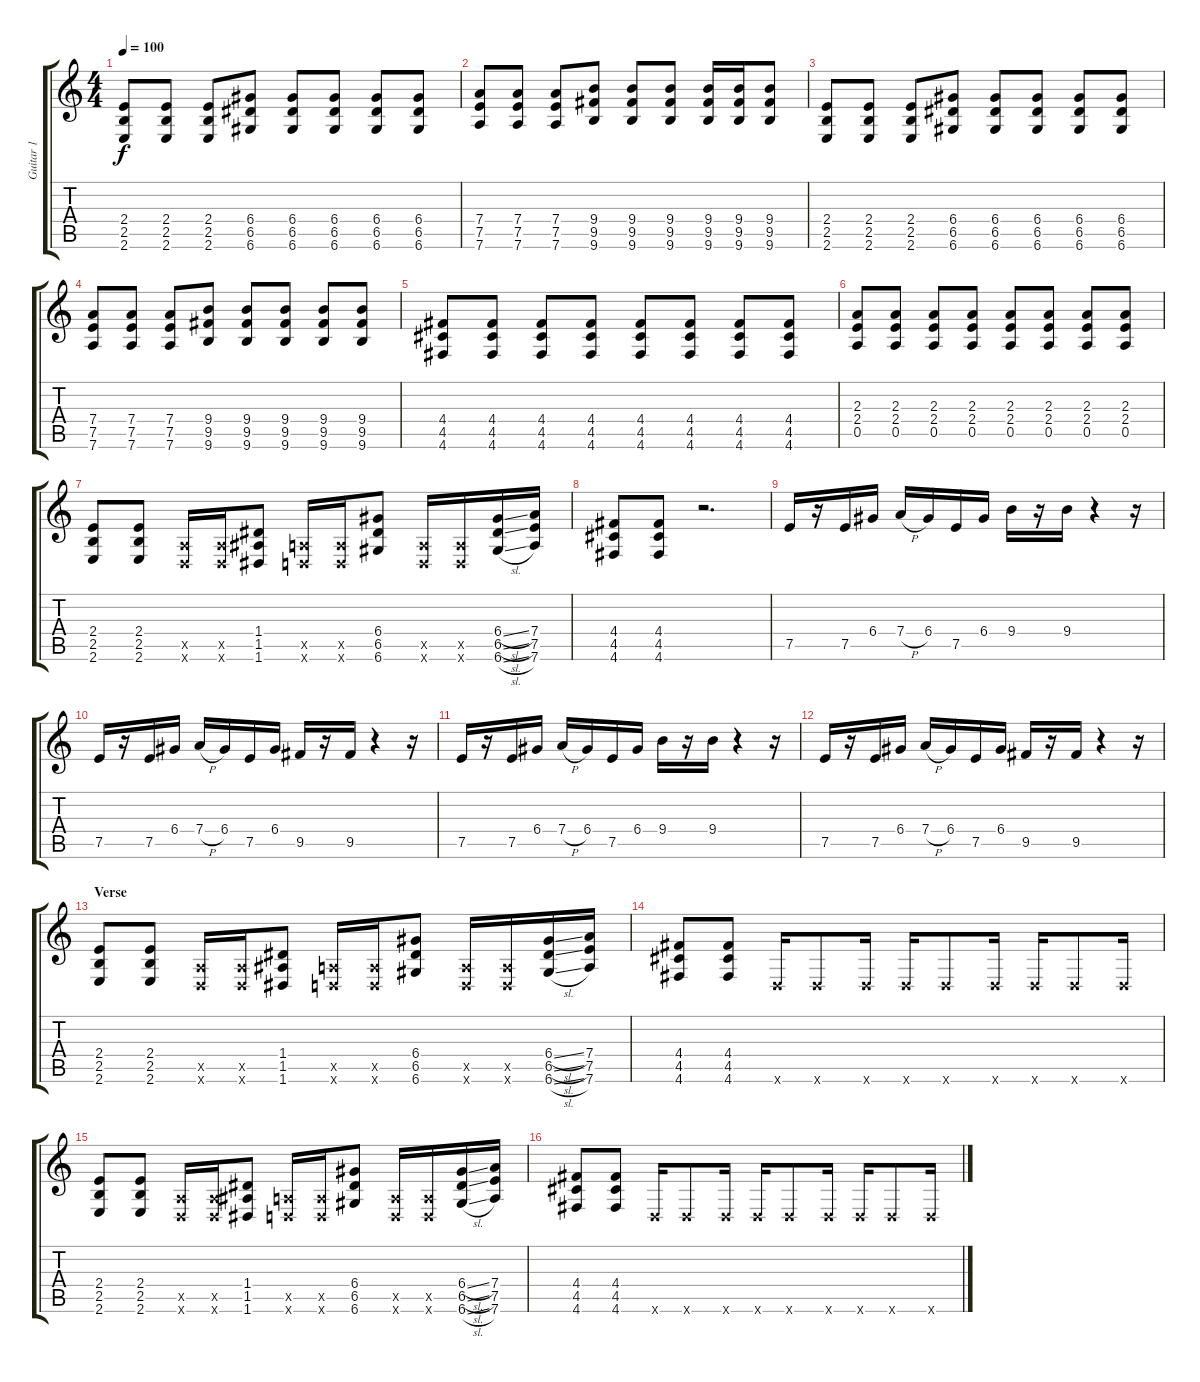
\track ("Guitar 1" "Guitar 1") {instrument distortionguitar}
\staff {score tabs}
\tuning (E4 B3 G3 D3 A2 D2) {hide}
\ts (4 4)
\tempo 100
\clef g2
\ks c
(2.4 2.5 2.6).8{dy f} (2.4 2.5 2.6).8 (2.4 2.5 2.6).8 (6.4 6.5 6.6).8 (6.4 6.5 6.6).8 (6.4 6.5 6.6).8 (6.4 6.5 6.6).8 (6.4 6.5 6.6).8 |
(7.4 7.5 7.6).8 (7.4 7.5 7.6).8 (7.4 7.5 7.6).8 (9.4 9.5 9.6).8 (9.4 9.5 9.6).8 (9.4 9.5 9.6).8 (9.4 9.5 9.6).16 (9.4 9.5 9.6).16 (9.4 9.5 9.6).8 |
(2.4 2.5 2.6).8 (2.4 2.5 2.6).8 (2.4 2.5 2.6).8 (6.4 6.5 6.6).8 (6.4 6.5 6.6).8 (6.4 6.5 6.6).8 (6.4 6.5 6.6).8 (6.4 6.5 6.6).8 |
(7.4 7.5 7.6).8 (7.4 7.5 7.6).8 (7.4 7.5 7.6).8 (9.4 9.5 9.6).8 (9.4 9.5 9.6).8 (9.4 9.5 9.6).8 (9.4 9.5 9.6).8 (9.4 9.5 9.6).8 |
(4.4 4.5 4.6).8 (4.4 4.5 4.6).8 (4.4 4.5 4.6).8 (4.4 4.5 4.6).8 (4.4 4.5 4.6).8 (4.4 4.5 4.6).8 (4.4 4.5 4.6).8 (4.4 4.5 4.6).8 |
(2.3 2.4 0.5).8 (2.3 2.4 0.5).8 (2.3 2.4 0.5).8 (2.3 2.4 0.5).8 (2.3 2.4 0.5).8 (2.3 2.4 0.5).8 (2.3 2.4 0.5).8 (2.3 2.4 0.5).8 |
(2.4 2.5 2.6).8{balance 0} (2.4 2.5 2.6).8 (0.5{x} 0.6{x}).16 (0.5{x} 0.6{x}).16 (1.4 1.5 1.6).8 (0.5{x} 0.6{x}).16 (0.5{x} 0.6{x}).16 (6.4 6.5 6.6).8 (0.5{x} 0.6{x}).16 (0.5{x} 0.6{x}).16 (6.4{sl} 6.5{sl} 6.6{sl}).16 (7.4 7.5 7.6).16 |
(4.4 4.5 4.6).8 (4.4 4.5 4.6).8 r.2{d} |
7.5.16 r.16 7.5.16 6.4.16 7.4{h}.16 6.4.16 7.5.16 6.4.16 9.4.16 r.16 9.4.16 r.4 r.16 |
7.5.16 r.16 7.5.16 6.4.16 7.4{h}.16 6.4.16 7.5.16 6.4.16 9.5.16 r.16 9.5.16 r.4 r.16 |
7.5.16 r.16 7.5.16 6.4.16 7.4{h}.16 6.4.16 7.5.16 6.4.16 9.4.16 r.16 9.4.16 r.4 r.16 |
7.5.16 r.16 7.5.16 6.4.16 7.4{h}.16 6.4.16 7.5.16 6.4.16 9.5.16 r.16 9.5.16 r.4 r.16 |
\section ("" "Verse")
(2.4 2.5 2.6).8{balance 0 instrument distortionguitar} (2.4 2.5 2.6).8 (0.5{x} 0.6{x}).16 (0.5{x} 0.6{x}).16 (1.4 1.5 1.6).8 (0.5{x} 0.6{x}).16 (0.5{x} 0.6{x}).16 (6.4 6.5 6.6).8 (0.5{x} 0.6{x}).16 (0.5{x} 0.6{x}).16 (6.4{sl} 6.5{sl} 6.6{sl}).16 (7.4 7.5 7.6).16 |
(4.4 4.5 4.6).8 (4.4 4.5 4.6).8 0.6{x}.16 0.6{x}.8 0.6{x}.16 0.6{x}.16 0.6{x}.8 0.6{x}.16 0.6{x}.16 0.6{x}.8 0.6{x}.16 |
(2.4 2.5 2.6).8{balance 0 instrument distortionguitar} (2.4 2.5 2.6).8 (0.5{x} 0.6{x}).16 (0.5{x} 0.6{x}).16 (1.4 1.5 1.6).8 (0.5{x} 0.6{x}).16 (0.5{x} 0.6{x}).16 (6.4 6.5 6.6).8 (0.5{x} 0.6{x}).16 (0.5{x} 0.6{x}).16 (6.4{sl} 6.5{sl} 6.6{sl}).16 (7.4 7.5 7.6).16 |
(4.4 4.5 4.6).8 (4.4 4.5 4.6).8 0.6{x}.16 0.6{x}.8 0.6{x}.16 0.6{x}.16 0.6{x}.8 0.6{x}.16 0.6{x}.16 0.6{x}.8 0.6{x}.16
